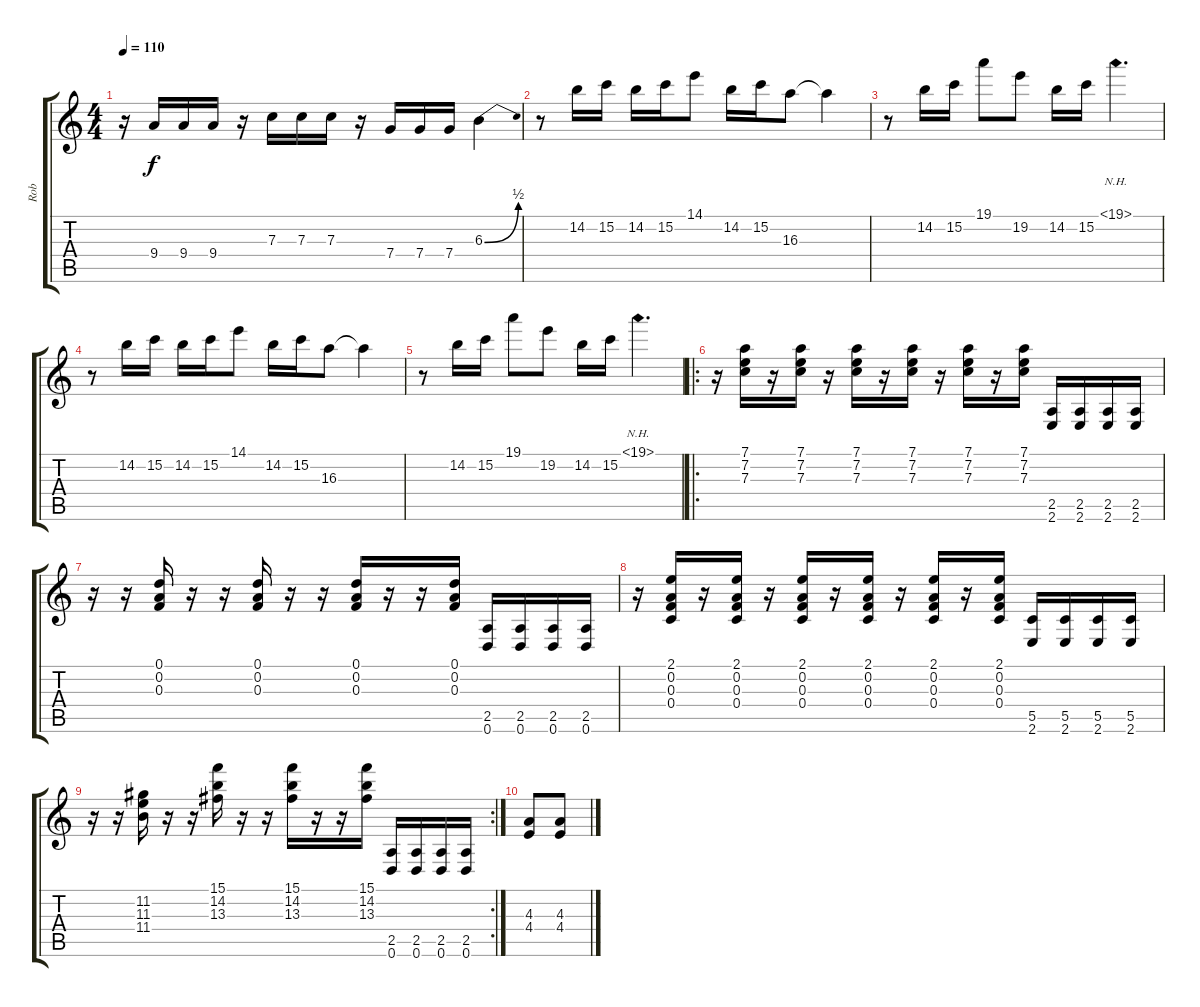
\track ("Rob" "Rob") {instrument overdrivenguitar}
\staff {score tabs}
\tuning (D4 A3 F3 C3 G2 D2) {hide}
\ts (4 4)
\tempo 110
\clef g2
\ks c
r.16{dy f} 9.4.16 9.4.16 9.4.16 r.16 7.3.16 7.3.16 7.3.16 r.16 7.4.16 7.4.16 7.4.16 6.3{be (bend 0 0 60 2)}.4 |
r.8 14.2.16 15.2.16 14.2.16 15.2.16 14.1.8 14.2.16 15.2.16 16.3.8 16.3{t}.4 |
r.8 14.2.16 15.2.16 19.1.8 19.2.8 14.2.16 15.2.16 19.1{nh}.4{d} |
r.8 14.2.16 15.2.16 14.2.16 15.2.16 14.1.8 14.2.16 15.2.16 16.3.8 16.3{t}.4 |
r.8 14.2.16 15.2.16 19.1.8 19.2.8 14.2.16 15.2.16 19.1{nh}.4{d} |
\ro
r.16 (7.1 7.2 7.3).16 r.16 (7.1 7.2 7.3).16 r.16 (7.1 7.2 7.3).16 r.16 (7.1 7.2 7.3).16 r.16 (7.1 7.2 7.3).16 r.16 (7.1 7.2 7.3).16 (2.5 2.6).16 (2.5 2.6).16 (2.5 2.6).16 (2.5 2.6).16 |
r.16 r.16 (0.1 0.2 0.3).16 r.16 r.16 (0.1 0.2 0.3).16 r.16 r.16 (0.1 0.2 0.3).16 r.16 r.16 (0.1 0.2 0.3).16 (2.5 0.6).16 (2.5 0.6).16 (2.5 0.6).16 (2.5 0.6).16 |
r.16 (2.1 0.2 0.3 0.4).16 r.16 (2.1 0.2 0.3 0.4).16 r.16 (2.1 0.2 0.3 0.4).16 r.16 (2.1 0.2 0.3 0.4).16 r.16 (2.1 0.2 0.3 0.4).16 r.16 (2.1 0.2 0.3 0.4).16 (5.5 2.6).16 (5.5 2.6).16 (5.5 2.6).16 (5.5 2.6).16 |
\rc 2
r.16 r.16 (11.2 11.3 11.4).16 r.16 r.16 (15.1 14.2 13.3).16 r.16 r.16 (15.1 14.2 13.3).16 r.16 r.16 (15.1 14.2 13.3).16 (2.5 0.6).16 (2.5 0.6).16 (2.5 0.6).16 (2.5 0.6).16 |
(4.3 4.4).8 (4.3 4.4).8
